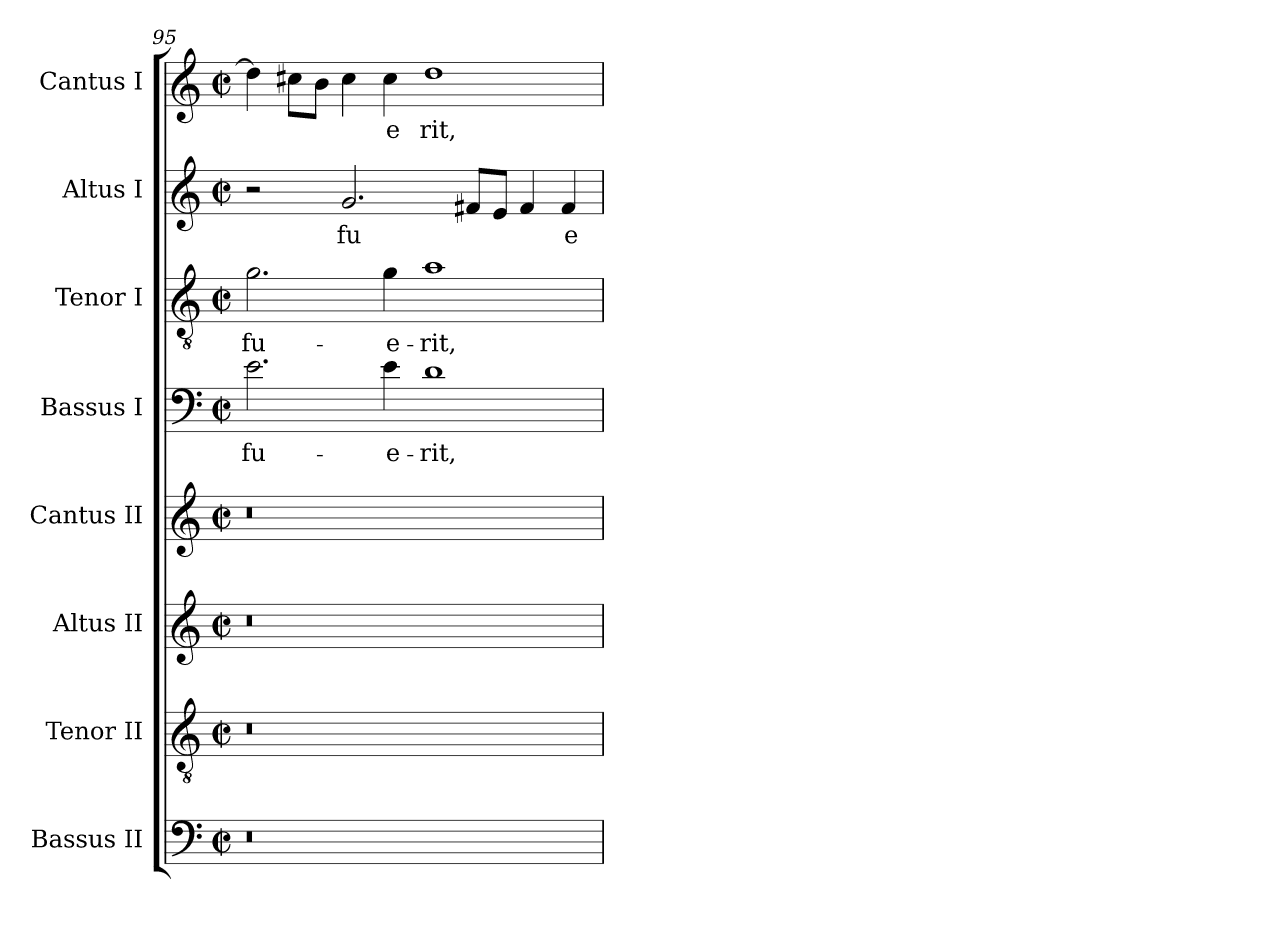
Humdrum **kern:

**kern	**kern	**kern	**kern	**kern	**text	**kern	**text	**kern	**text	**kern	**text
*part8	*part7	*part6	*part5	*part4	*part4	*part3	*part3	*part2	*part2	*part1	*part1
*staff8	*staff7	*staff6	*staff5	*staff4	*staff4	*staff3	*staff3	*staff2	*staff2	*staff1	*staff1
*I"Bassus II	*I"Tenor II	*I"Altus II	*I"Cantus II	*I"Bassus I	*	*I"Tenor I	*	*I"Altus I	*	*I"Cantus I	*
*clefF4	*clefGv2	*clefG2	*clefG2	*clefF4	*	*clefGv2	*	*clefG2	*	*clefG2	*
*M2/2	*M2/2	*M2/2	*M2/2	*M2/2	*	*M2/2	*	*M2/2	*	*M2/2	*
*met(c|)	*met(c|)	*met(c|)	*met(c|)	*met(c|)	*	*met(c|)	*	*met(c|)	*	*met(c|)	*
=95	=95	=95	=95	=95	=95	=95	=95	=95	=95	=95	=95
!	!	!	!	!	!LO:LY:b:cj	!	!LO:LY:b:cj	!	!	!	!
0r	0r	0r	0r	2.e\	fu-	2.g\	fu-	2r	.	4dd\]	.
.	.	.	.	.	.	.	.	.	.	8cc#X\L	.
.	.	.	.	.	.	.	.	.	.	8b\J	.
!	!	!	!	!	!	!	!	!	!LO:LY:b:cj	!	!
.	.	.	.	.	.	.	.	2.g/	fu	4cc#\	.
!	!	!	!	!	!LO:LY:b:cj	!	!LO:LY:b:cj	!	!	!	!LO:LY:b:cj
.	.	.	.	4e\	-e-	4g\	-e-	.	.	4cc#\	e
!	!	!	!	!	!LO:LY:b:cj	!	!LO:LY:b:cj	!	!	!	!LO:LY:b:cj
.	.	.	.	1d	-rit,	1a	-rit,	.	.	1dd	rit,
.	.	.	.	.	.	.	.	8f#X/L	.	.	.
.	.	.	.	.	.	.	.	8e/J	.	.	.
.	.	.	.	.	.	.	.	4f#/	.	.	.
!	!	!	!	!	!	!	!	!	!LO:LY:b:cj	!	!
.	.	.	.	.	.	.	.	4f#/	e	.	.
=	=	=	=	=	=	=	=	=	=	=	=
*-	*-	*-	*-	*-	*-	*-	*-	*-	*-	*-	*-
